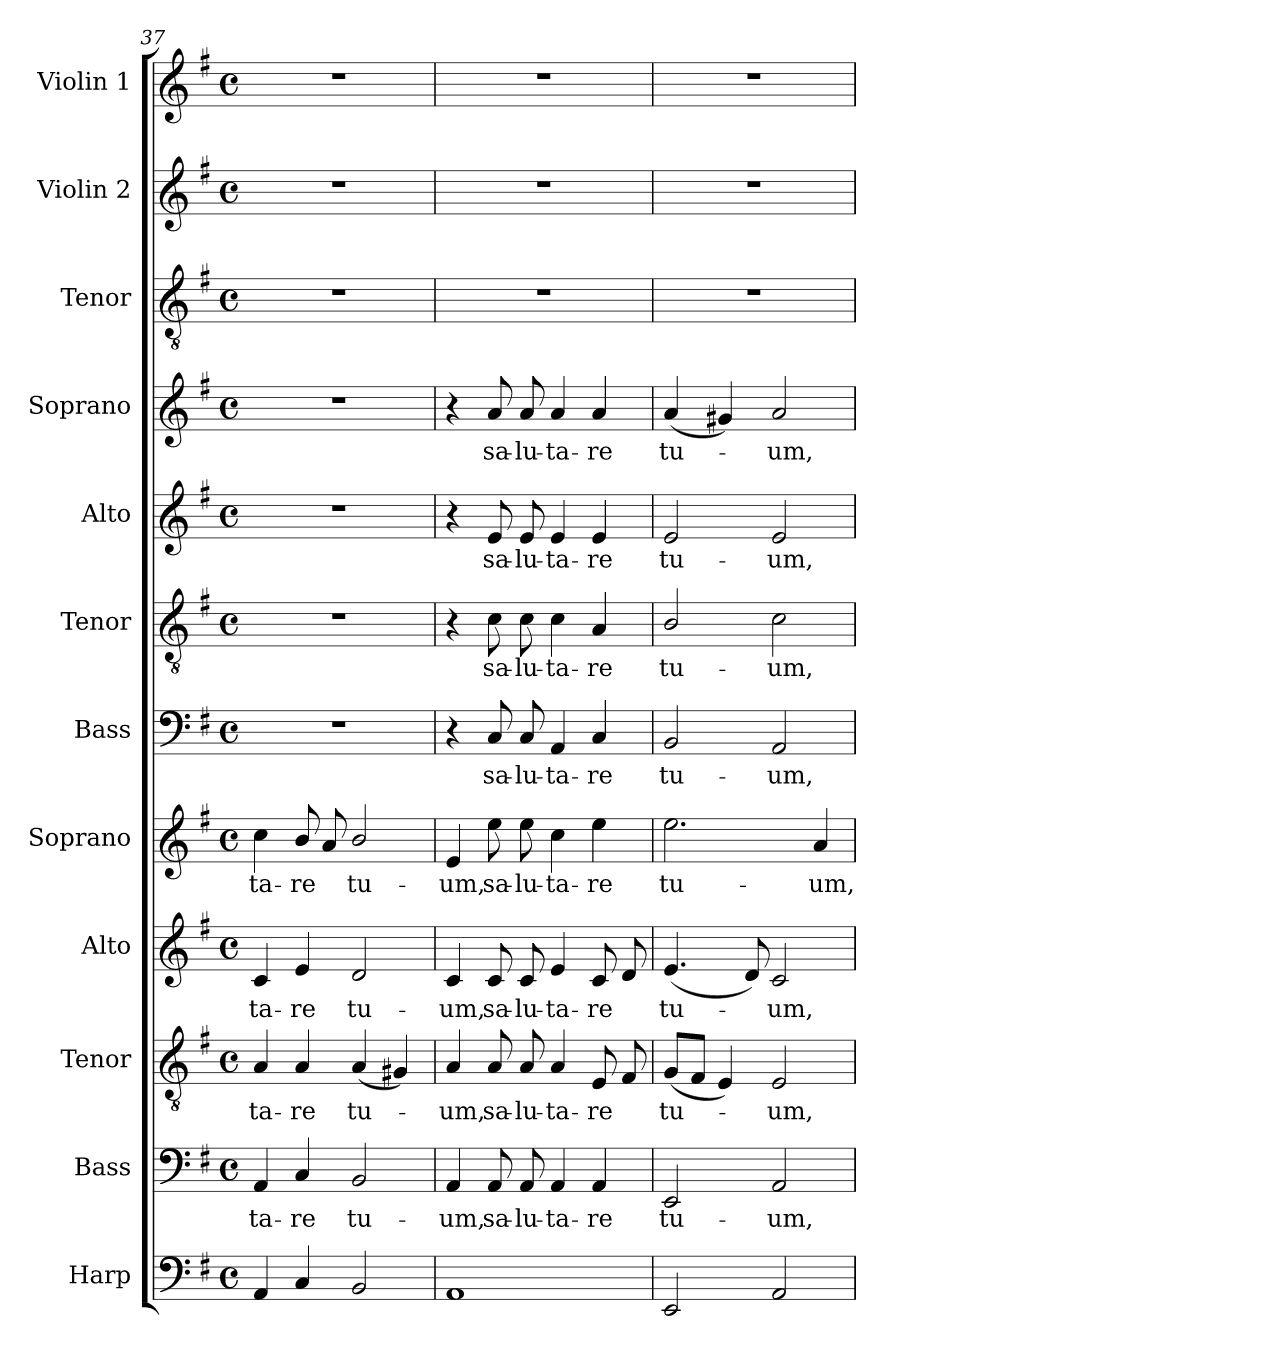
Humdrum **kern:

**kern	**kern	**text	**kern	**text	**kern	**text	**kern	**text	**kern	**text	**kern	**text	**kern	**text	**kern	**text	**kern	**kern	**kern
*part12	*part11	*part11	*part10	*part10	*part9	*part9	*part8	*part8	*part7	*part7	*part6	*part6	*part5	*part5	*part4	*part4	*part3	*part2	*part1
*staff12	*staff11	*staff11	*staff10	*staff10	*staff9	*staff9	*staff8	*staff8	*staff7	*staff7	*staff6	*staff6	*staff5	*staff5	*staff4	*staff4	*staff3	*staff2	*staff1
*I"Harp	*I"Bass	*	*I"Tenor	*	*I"Alto	*	*I"Soprano	*	*I"Bass	*	*I"Tenor	*	*I"Alto	*	*I"Soprano	*	*I"Tenor	*I"Violin 2	*I"Violin 1
*I'Hp.	*I'B.	*	*I'T.	*	*I'A.	*	*I'S.	*	*I'B.	*	*I'T.	*	*I'A.	*	*I'S.	*	*I'T.	*I'Vln. 2	*I'Vln. 1
*clefF4	*clefF4	*	*clefGv2	*	*clefG2	*	*clefG2	*	*clefF4	*	*clefGv2	*	*clefG2	*	*clefG2	*	*clefGv2	*clefG2	*clefG2
*	*	*	*ITrd7c12	*	*	*	*	*	*	*	*ITrd7c12	*	*	*	*	*	*ITrd7c12	*	*
*k[f#]	*k[f#]	*	*k[f#]	*	*k[f#]	*	*k[f#]	*	*k[f#]	*	*k[f#]	*	*k[f#]	*	*k[f#]	*	*k[f#]	*k[f#]	*k[f#]
*G:	*G:	*	*G:	*	*G:	*	*G:	*	*G:	*	*G:	*	*G:	*	*G:	*	*G:	*G:	*G:
*M4/4	*M4/4	*	*M4/4	*	*M4/4	*	*M4/4	*	*M4/4	*	*M4/4	*	*M4/4	*	*M4/4	*	*M4/4	*M4/4	*M4/4
*met(c)	*met(c)	*	*met(c)	*	*met(c)	*	*met(c)	*	*met(c)	*	*met(c)	*	*met(c)	*	*met(c)	*	*met(c)	*met(c)	*met(c)
=37	=37	=37	=37	=37	=37	=37	=37	=37	=37	=37	=37	=37	=37	=37	=37	=37	=37	=37	=37
!	!	!LO:LY:b:color=#000000	!	!	!	!	!	!	!	!	!	!	!	!	!	!	!	!	!
!	!	!	!	!LO:LY:b:color=#000000	!	!	!	!	!	!	!	!	!	!	!	!	!	!	!
!	!	!	!	!	!	!LO:LY:b:color=#000000	!	!	!	!	!	!	!	!	!	!	!	!	!
!	!	!	!	!	!	!	!	!LO:LY:b:color=#000000	!	!	!	!	!	!	!	!	!	!	!
4AAi/	4AAi/	-ta-	4AAi/	-ta-	4ci/	-ta-	4cci\	-ta-	1r	.	1r	.	1r	.	1r	.	1r	1r	1r
!	!	!LO:LY:b:color=#000000	!	!	!	!	!	!	!	!	!	!	!	!	!	!	!	!	!
!	!	!	!	!LO:LY:b:color=#000000	!	!	!	!	!	!	!	!	!	!	!	!	!	!	!
!	!	!	!	!	!	!LO:LY:b:color=#000000	!	!	!	!	!	!	!	!	!	!	!	!	!
!	!	!	!	!	!	!	!	!LO:LY:b:color=#000000	!	!	!	!	!	!	!	!	!	!	!
4Ci/	4Ci/	-re	4AAi/	-re	4ei/	-re	8bi/	-re	.	.	.	.	.	.	.	.	.	.	.
.	.	.	.	.	.	.	8ai/	.	.	.	.	.	.	.	.	.	.	.	.
!	!	!LO:LY:b:color=#000000	!	!	!	!	!	!	!	!	!	!	!	!	!	!	!	!	!
!	!	!	!	!LO:LY:b:color=#000000	!	!	!	!	!	!	!	!	!	!	!	!	!	!	!
!	!	!	!	!	!	!LO:LY:b:color=#000000	!	!	!	!	!	!	!	!	!	!	!	!	!
!	!	!	!	!	!	!	!	!LO:LY:b:color=#000000	!	!	!	!	!	!	!	!	!	!	!
2BBi/	2BBi/	tu-	(4AAi/	tu-	2di/	tu-	2bi/	tu-	.	.	.	.	.	.	.	.	.	.	.
.	.	.	4GG#Xi/)	.	.	.	.	.	.	.	.	.	.	.	.	.	.	.	.
=38	=38	=38	=38	=38	=38	=38	=38	=38	=38	=38	=38	=38	=38	=38	=38	=38	=38	=38	=38
!	!	!LO:LY:b:color=#000000	!	!	!	!	!	!	!	!	!	!	!	!	!	!	!	!	!
!	!	!	!	!LO:LY:b:color=#000000	!	!	!	!	!	!	!	!	!	!	!	!	!	!	!
!	!	!	!	!	!	!LO:LY:b:color=#000000	!	!	!	!	!	!	!	!	!	!	!	!	!
!	!	!	!	!	!	!	!	!LO:LY:b:color=#000000	!	!	!	!	!	!	!	!	!	!	!
1AAi	4AAi/	-um,	4AAi/	-um,	4ci/	-um,	4ei/	-um,	4r	.	4r	.	4r	.	4r	.	1r	1r	1r
!	!	!LO:LY:b:color=#000000	!	!	!	!	!	!	!	!	!	!	!	!	!	!	!	!	!
!	!	!	!	!LO:LY:b:color=#000000	!	!	!	!	!	!	!	!	!	!	!	!	!	!	!
!	!	!	!	!	!	!LO:LY:b:color=#000000	!	!	!	!	!	!	!	!	!	!	!	!	!
!	!	!	!	!	!	!	!	!LO:LY:b:color=#000000	!	!	!	!	!	!	!	!	!	!	!
!	!	!	!	!	!	!	!	!	!	!LO:LY:b:color=#000000	!	!	!	!	!	!	!	!	!
!	!	!	!	!	!	!	!	!	!	!	!	!LO:LY:b:color=#000000	!	!	!	!	!	!	!
!	!	!	!	!	!	!	!	!	!	!	!	!	!	!LO:LY:b:color=#000000	!	!	!	!	!
!	!	!	!	!	!	!	!	!	!	!	!	!	!	!	!	!LO:LY:b:color=#000000	!	!	!
.	8AAi/	sa-	8AAi/	sa-	8ci/	sa-	8eei\	sa-	8Ci/	sa-	8Ci\	sa-	8ei/	sa-	8ai/	sa-	.	.	.
!	!	!LO:LY:b:color=#000000	!	!	!	!	!	!	!	!	!	!	!	!	!	!	!	!	!
!	!	!	!	!LO:LY:b:color=#000000	!	!	!	!	!	!	!	!	!	!	!	!	!	!	!
!	!	!	!	!	!	!LO:LY:b:color=#000000	!	!	!	!	!	!	!	!	!	!	!	!	!
!	!	!	!	!	!	!	!	!LO:LY:b:color=#000000	!	!	!	!	!	!	!	!	!	!	!
!	!	!	!	!	!	!	!	!	!	!LO:LY:b:color=#000000	!	!	!	!	!	!	!	!	!
!	!	!	!	!	!	!	!	!	!	!	!	!LO:LY:b:color=#000000	!	!	!	!	!	!	!
!	!	!	!	!	!	!	!	!	!	!	!	!	!	!LO:LY:b:color=#000000	!	!	!	!	!
!	!	!	!	!	!	!	!	!	!	!	!	!	!	!	!	!LO:LY:b:color=#000000	!	!	!
.	8AAi/	-lu-	8AAi/	-lu-	8ci/	-lu-	8eei\	-lu-	8Ci/	-lu-	8Ci\	-lu-	8ei/	-lu-	8ai/	-lu-	.	.	.
!	!	!LO:LY:b:color=#000000	!	!	!	!	!	!	!	!	!	!	!	!	!	!	!	!	!
!	!	!	!	!LO:LY:b:color=#000000	!	!	!	!	!	!	!	!	!	!	!	!	!	!	!
!	!	!	!	!	!	!LO:LY:b:color=#000000	!	!	!	!	!	!	!	!	!	!	!	!	!
!	!	!	!	!	!	!	!	!LO:LY:b:color=#000000	!	!	!	!	!	!	!	!	!	!	!
!	!	!	!	!	!	!	!	!	!	!LO:LY:b:color=#000000	!	!	!	!	!	!	!	!	!
!	!	!	!	!	!	!	!	!	!	!	!	!LO:LY:b:color=#000000	!	!	!	!	!	!	!
!	!	!	!	!	!	!	!	!	!	!	!	!	!	!LO:LY:b:color=#000000	!	!	!	!	!
!	!	!	!	!	!	!	!	!	!	!	!	!	!	!	!	!LO:LY:b:color=#000000	!	!	!
.	4AAi/	-ta-	4AAi/	-ta-	4ei/	-ta-	4cci\	-ta-	4AAi/	-ta-	4Ci\	-ta-	4ei/	-ta-	4ai/	-ta-	.	.	.
!	!	!LO:LY:b:color=#000000	!	!	!	!	!	!	!	!	!	!	!	!	!	!	!	!	!
!	!	!	!	!LO:LY:b:color=#000000	!	!	!	!	!	!	!	!	!	!	!	!	!	!	!
!	!	!	!	!	!	!LO:LY:b:color=#000000	!	!	!	!	!	!	!	!	!	!	!	!	!
!	!	!	!	!	!	!	!	!LO:LY:b:color=#000000	!	!	!	!	!	!	!	!	!	!	!
!	!	!	!	!	!	!	!	!	!	!LO:LY:b:color=#000000	!	!	!	!	!	!	!	!	!
!	!	!	!	!	!	!	!	!	!	!	!	!LO:LY:b:color=#000000	!	!	!	!	!	!	!
!	!	!	!	!	!	!	!	!	!	!	!	!	!	!LO:LY:b:color=#000000	!	!	!	!	!
!	!	!	!	!	!	!	!	!	!	!	!	!	!	!	!	!LO:LY:b:color=#000000	!	!	!
.	4AAi/	-re	8EEi/	-re	8ci/	-re	4eei\	-re	4Ci/	-re	4AAi/	-re	4ei/	-re	4ai/	-re	.	.	.
.	.	.	8FF#i/	.	8di/	.	.	.	.	.	.	.	.	.	.	.	.	.	.
=39	=39	=39	=39	=39	=39	=39	=39	=39	=39	=39	=39	=39	=39	=39	=39	=39	=39	=39	=39
!	!	!LO:LY:b:color=#000000	!	!	!	!	!	!	!	!	!	!	!	!	!	!	!	!	!
!	!	!	!	!LO:LY:b:color=#000000	!	!	!	!	!	!	!	!	!	!	!	!	!	!	!
!	!	!	!	!	!	!LO:LY:b:color=#000000	!	!	!	!	!	!	!	!	!	!	!	!	!
!	!	!	!	!	!	!	!	!LO:LY:b:color=#000000	!	!	!	!	!	!	!	!	!	!	!
!	!	!	!	!	!	!	!	!	!	!LO:LY:b:color=#000000	!	!	!	!	!	!	!	!	!
!	!	!	!	!	!	!	!	!	!	!	!	!LO:LY:b:color=#000000	!	!	!	!	!	!	!
!	!	!	!	!	!	!	!	!	!	!	!	!	!	!LO:LY:b:color=#000000	!	!	!	!	!
!	!	!	!	!	!	!	!	!	!	!	!	!	!	!	!	!LO:LY:b:color=#000000	!	!	!
2EEi/	2EEi/	tu-	(8GGi/L	tu-	(4.ei/	tu-	2.eei\	tu-	2BBi/	tu-	2BBi/	tu-	2ei/	tu-	(4ai/	tu-	1r	1r	1r
.	.	.	8FF#i/J	.	.	.	.	.	.	.	.	.	.	.	.	.	.	.	.
.	.	.	4EEi/)	.	.	.	.	.	.	.	.	.	.	.	4g#Xi/)	.	.	.	.
.	.	.	.	.	8di/)	.	.	.	.	.	.	.	.	.	.	.	.	.	.
!	!	!LO:LY:b:color=#000000	!	!	!	!	!	!	!	!	!	!	!	!	!	!	!	!	!
!	!	!	!	!LO:LY:b:color=#000000	!	!	!	!	!	!	!	!	!	!	!	!	!	!	!
!	!	!	!	!	!	!LO:LY:b:color=#000000	!	!	!	!	!	!	!	!	!	!	!	!	!
!	!	!	!	!	!	!	!	!	!	!LO:LY:b:color=#000000	!	!	!	!	!	!	!	!	!
!	!	!	!	!	!	!	!	!	!	!	!	!LO:LY:b:color=#000000	!	!	!	!	!	!	!
!	!	!	!	!	!	!	!	!	!	!	!	!	!	!LO:LY:b:color=#000000	!	!	!	!	!
!	!	!	!	!	!	!	!	!	!	!	!	!	!	!	!	!LO:LY:b:color=#000000	!	!	!
2AAi/	2AAi/	-um,	2EEi/	-um,	2ci/	-um,	.	.	2AAi/	-um,	2Ci\	-um,	2ei/	-um,	2ai/	-um,	.	.	.
!	!	!	!	!	!	!	!	!LO:LY:b:color=#000000	!	!	!	!	!	!	!	!	!	!	!
.	.	.	.	.	.	.	4ai/	-um,	.	.	.	.	.	.	.	.	.	.	.
=	=	=	=	=	=	=	=	=	=	=	=	=	=	=	=	=	=	=	=
*-	*-	*-	*-	*-	*-	*-	*-	*-	*-	*-	*-	*-	*-	*-	*-	*-	*-	*-	*-
